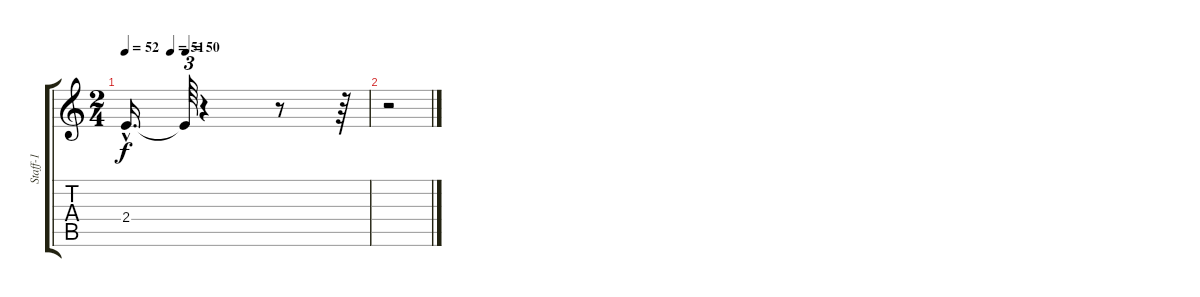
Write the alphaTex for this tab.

\track ("Staff-1" "Staff-1") {instrument acousticguitarnylon}
\staff {score tabs}
\tuning (E4 B3 G3 D3 A2 E2) {hide}
\ts (2 4)
\tempo 52
\tempo (51 0.1875)
\tempo (50 0.25)
\clef g2
\ks c
2.4{hac t}.16{d dy f} 2.4{t}.64{tu (3 2)} r.4 r.8 r.64 |
r.2
